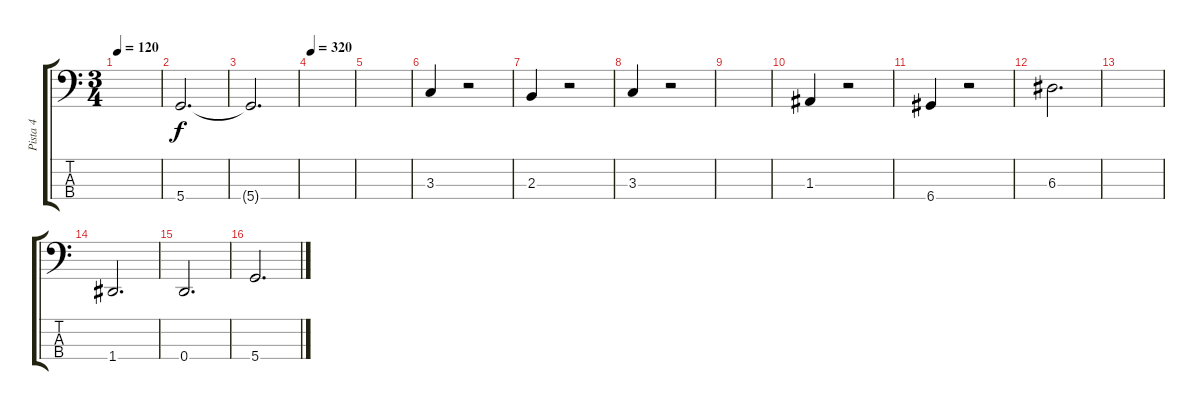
\track ("Pista 4" "Pista 4") {instrument electricbassfinger}
\staff {score tabs}
\tuning (G2 D2 A1 D1) {hide}
\ts (3 4)
\tempo 120
\clef f4
\ks c
|
5.4.2{d} |
5.4{t}.2{d} |
\tempo 320
|
|
3.3.4 r.2 |
2.3.4 r.2 |
3.3.4 r.2 |
|
1.3.4 r.2 |
6.4.4 r.2 |
6.3.2{d} |
|
1.4.2{d} |
0.4.2{d} |
5.4.2{d}
